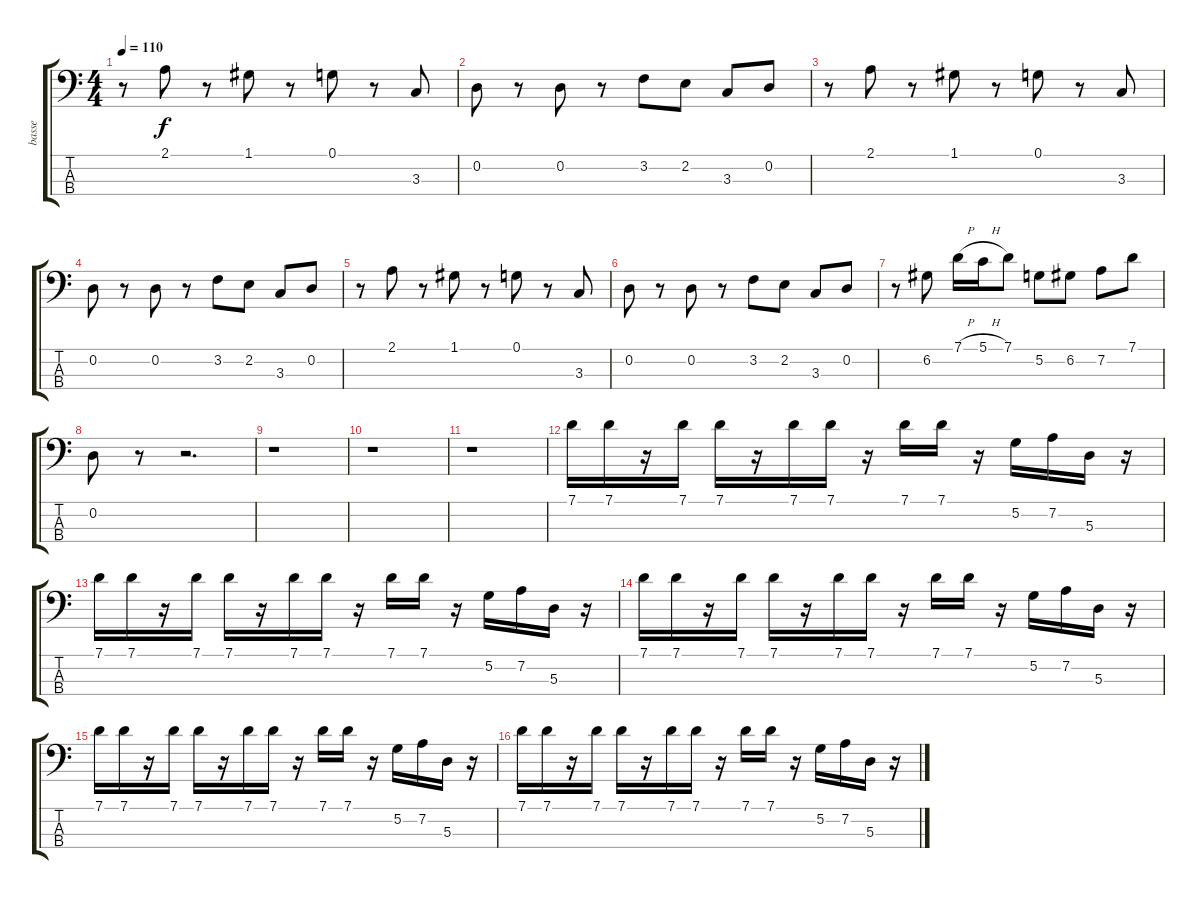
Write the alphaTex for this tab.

\track ("basse" "basse") {instrument electricbassfinger}
\staff {score tabs}
\tuning (G2 D2 A1 E1) {hide}
\ts (4 4)
\tempo 110
\clef f4
\ks c
r.8{dy f} 2.1.8 r.8 1.1.8 r.8 0.1.8 r.8 3.3.8 |
0.2.8 r.8 0.2.8 r.8 3.2.8 2.2.8 3.3.8 0.2.8 |
r.8 2.1.8 r.8 1.1.8 r.8 0.1.8 r.8 3.3.8 |
0.2.8 r.8 0.2.8 r.8 3.2.8 2.2.8 3.3.8 0.2.8 |
r.8 2.1.8 r.8 1.1.8 r.8 0.1.8 r.8 3.3.8 |
0.2.8 r.8 0.2.8 r.8 3.2.8 2.2.8 3.3.8 0.2.8 |
r.8 6.2.8 7.1{h}.16 5.1{h}.16 7.1.8 5.2.8 6.2.8 7.2.8 7.1.8 |
0.2.8 r.8 r.2{d} |
r.1 |
r.1 |
r.1 |
7.1.16 7.1.16 r.16 7.1.16 7.1.16 r.16 7.1.16 7.1.16 r.16 7.1.16 7.1.16 r.16 5.2.16 7.2.16 5.3.16 r.16 |
7.1.16 7.1.16 r.16 7.1.16 7.1.16 r.16 7.1.16 7.1.16 r.16 7.1.16 7.1.16 r.16 5.2.16 7.2.16 5.3.16 r.16 |
7.1.16 7.1.16 r.16 7.1.16 7.1.16 r.16 7.1.16 7.1.16 r.16 7.1.16 7.1.16 r.16 5.2.16 7.2.16 5.3.16 r.16 |
7.1.16 7.1.16 r.16 7.1.16 7.1.16 r.16 7.1.16 7.1.16 r.16 7.1.16 7.1.16 r.16 5.2.16 7.2.16 5.3.16 r.16 |
7.1.16 7.1.16 r.16 7.1.16 7.1.16 r.16 7.1.16 7.1.16 r.16 7.1.16 7.1.16 r.16 5.2.16 7.2.16 5.3.16 r.16
